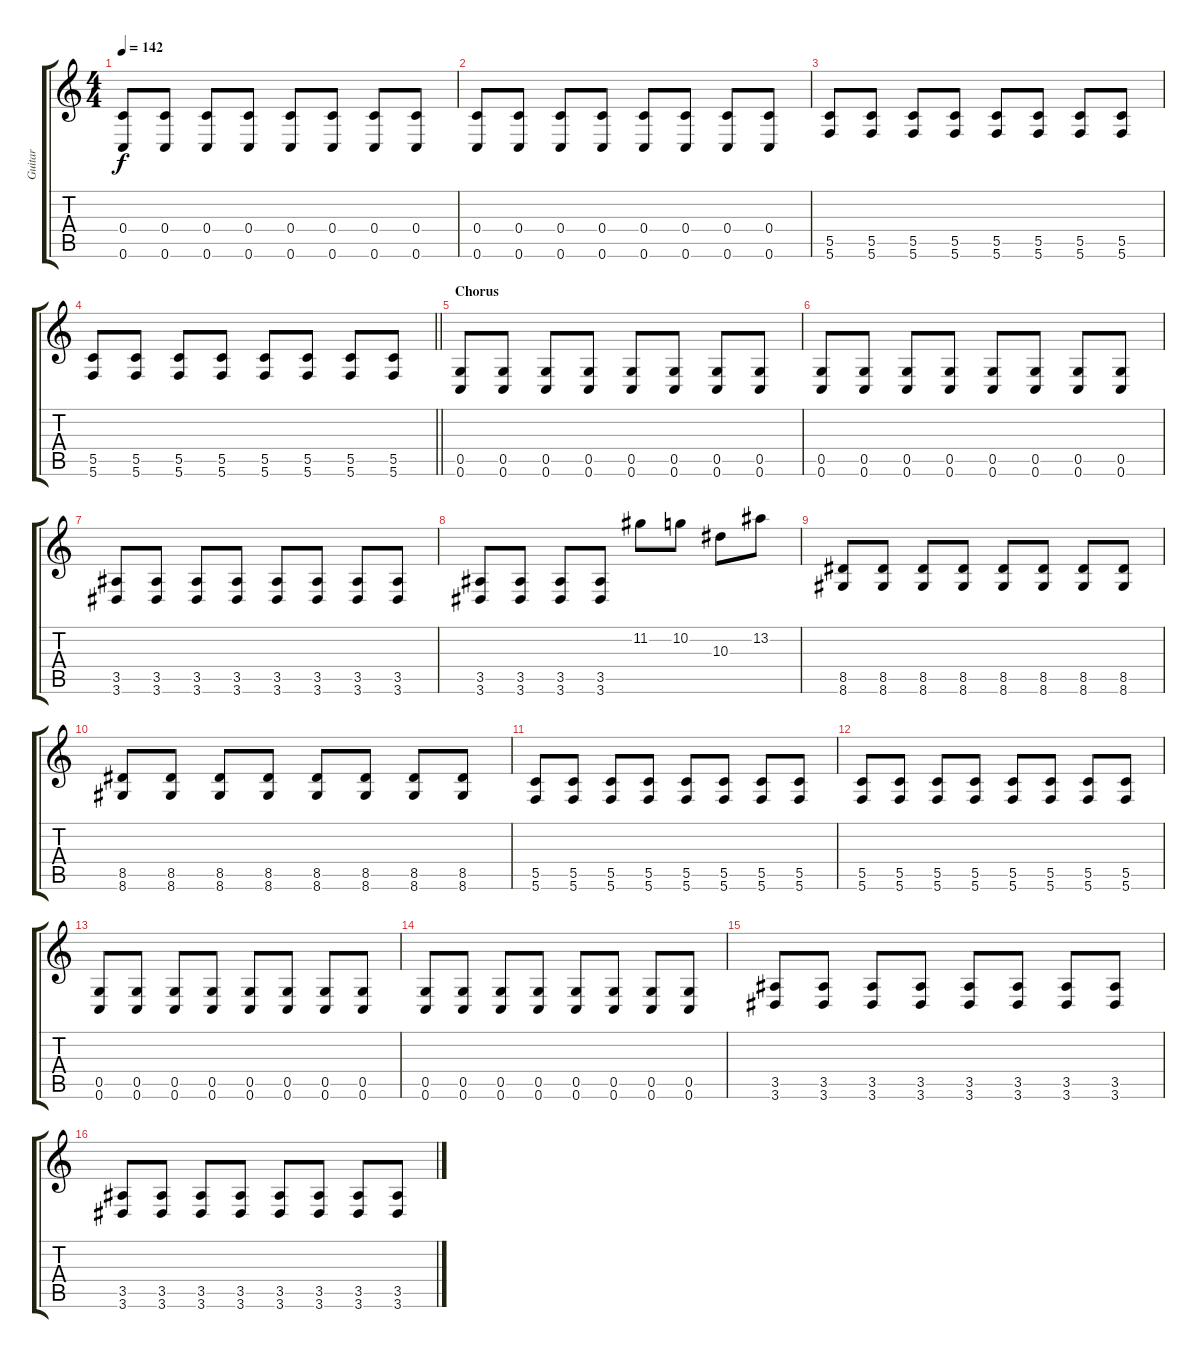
\track ("Guitar" "Guitar") {instrument distortionguitar}
\staff {score tabs}
\tuning (D4 A3 F3 C3 G2 C2) {hide}
\ts (4 4)
\tempo 142
\clef g2
\ks c
(0.4 0.6).8{dy f} (0.4 0.6).8 (0.4 0.6).8 (0.4 0.6).8 (0.4 0.6).8 (0.4 0.6).8 (0.4 0.6).8 (0.4 0.6).8 |
(0.4 0.6).8 (0.4 0.6).8 (0.4 0.6).8 (0.4 0.6).8 (0.4 0.6).8 (0.4 0.6).8 (0.4 0.6).8 (0.4 0.6).8 |
(5.5 5.6).8{instrument overdrivenguitar} (5.5 5.6).8 (5.5 5.6).8 (5.5 5.6).8 (5.5 5.6).8 (5.5 5.6).8 (5.5 5.6).8 (5.5 5.6).8 |
\barLineRight lightlight
(5.5 5.6).8 (5.5 5.6).8 (5.5 5.6).8 (5.5 5.6).8 (5.5 5.6).8 (5.5 5.6).8 (5.5 5.6).8 (5.5 5.6).8 |
\section ("" "Chorus")
(0.5 0.6).8{instrument distortionguitar} (0.5 0.6).8 (0.5 0.6).8 (0.5 0.6).8 (0.5 0.6).8 (0.5 0.6).8 (0.5 0.6).8 (0.5 0.6).8 |
(0.5 0.6).8 (0.5 0.6).8 (0.5 0.6).8 (0.5 0.6).8 (0.5 0.6).8 (0.5 0.6).8 (0.5 0.6).8 (0.5 0.6).8 |
(3.5 3.6).8 (3.5 3.6).8 (3.5 3.6).8 (3.5 3.6).8 (3.5 3.6).8 (3.5 3.6).8 (3.5 3.6).8 (3.5 3.6).8 |
(3.5 3.6).8 (3.5 3.6).8 (3.5 3.6).8 (3.5 3.6).8 11.2.8 10.2.8 10.3.8 13.2.8 |
(8.5 8.6).8 (8.5 8.6).8 (8.5 8.6).8 (8.5 8.6).8 (8.5 8.6).8 (8.5 8.6).8 (8.5 8.6).8 (8.5 8.6).8 |
(8.5 8.6).8 (8.5 8.6).8 (8.5 8.6).8 (8.5 8.6).8 (8.5 8.6).8 (8.5 8.6).8 (8.5 8.6).8 (8.5 8.6).8 |
(5.5 5.6).8 (5.5 5.6).8 (5.5 5.6).8 (5.5 5.6).8 (5.5 5.6).8 (5.5 5.6).8 (5.5 5.6).8 (5.5 5.6).8 |
(5.5 5.6).8 (5.5 5.6).8 (5.5 5.6).8 (5.5 5.6).8 (5.5 5.6).8 (5.5 5.6).8 (5.5 5.6).8 (5.5 5.6).8 |
(0.5 0.6).8{instrument distortionguitar} (0.5 0.6).8 (0.5 0.6).8 (0.5 0.6).8 (0.5 0.6).8 (0.5 0.6).8 (0.5 0.6).8 (0.5 0.6).8 |
(0.5 0.6).8 (0.5 0.6).8 (0.5 0.6).8 (0.5 0.6).8 (0.5 0.6).8 (0.5 0.6).8 (0.5 0.6).8 (0.5 0.6).8 |
(3.5 3.6).8 (3.5 3.6).8 (3.5 3.6).8 (3.5 3.6).8 (3.5 3.6).8 (3.5 3.6).8 (3.5 3.6).8 (3.5 3.6).8 |
(3.5 3.6).8 (3.5 3.6).8 (3.5 3.6).8 (3.5 3.6).8 (3.5 3.6).8 (3.5 3.6).8 (3.5 3.6).8 (3.5 3.6).8
